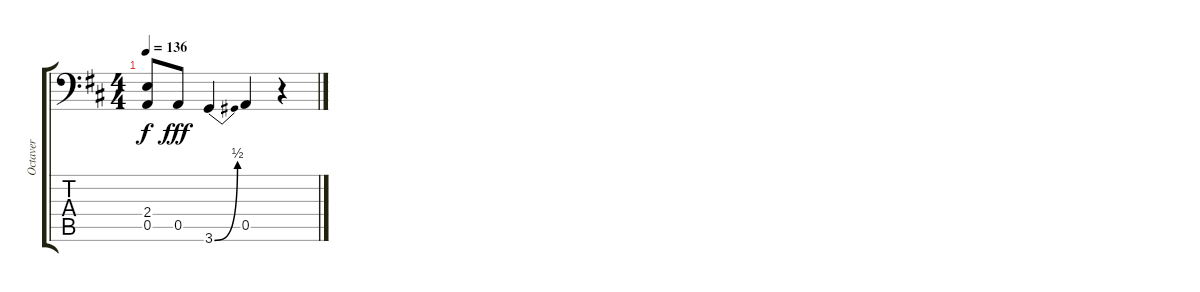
\track ("Octaver" "Octaver") {instrument overdrivenguitar}
\staff {score tabs}
\tuning (E3 B2 G2 D2 A1 E1) {hide}
\ts (4 4)
\tempo 136
\clef f4
\ks d
(2.4{t} 0.5{t}).8{dy f} 0.5.8{dy fff} 3.6{be (bend 0 0 60 2)}.4 0.5.4 r.4
